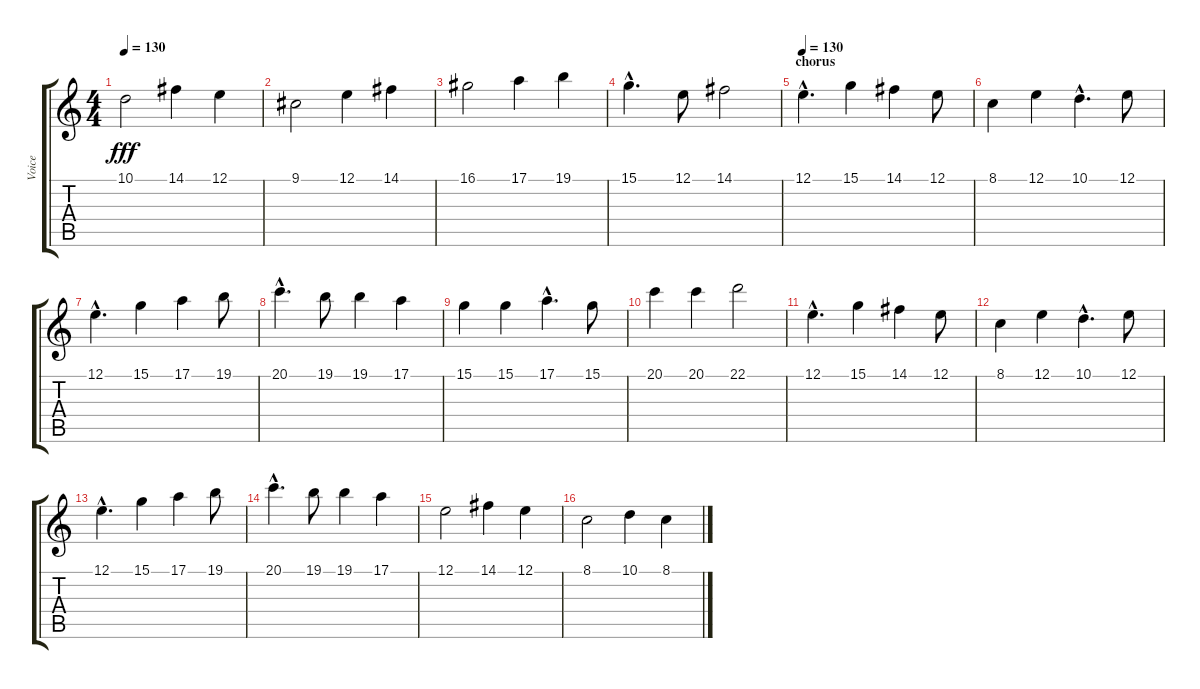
\track ("Voice" "Voice") {instrument choiraahs}
\staff {score tabs}
\tuning (E4 B3 G3 D3 A2 E2) {hide}
\ts (4 4)
\tempo 130
\clef g2
\ks c
10.1.2{dy fff} 14.1.4 12.1.4 |
9.1.2 12.1.4 14.1.4 |
16.1.2 17.1.4 19.1.4 |
15.1{hac}.4{d} 12.1.8 14.1.2 |
\section ("" "chorus")
\tempo 130
12.1{hac}.4{d} 15.1.4 14.1.4 12.1.8 |
8.1.4 12.1.4 10.1{hac}.4{d} 12.1.8 |
12.1{hac}.4{d} 15.1.4 17.1.4 19.1.8 |
20.1{hac}.4{d} 19.1.8 19.1.4 17.1.4 |
15.1.4 15.1.4 17.1{hac}.4{d} 15.1.8 |
20.1.4 20.1.4 22.1.2 |
12.1{hac}.4{d} 15.1.4 14.1.4 12.1.8 |
8.1.4 12.1.4 10.1{hac}.4{d} 12.1.8 |
12.1{hac}.4{d} 15.1.4 17.1.4 19.1.8 |
20.1{hac}.4{d} 19.1.8 19.1.4 17.1.4 |
12.1.2 14.1.4 12.1.4 |
8.1.2 10.1.4 8.1.4
